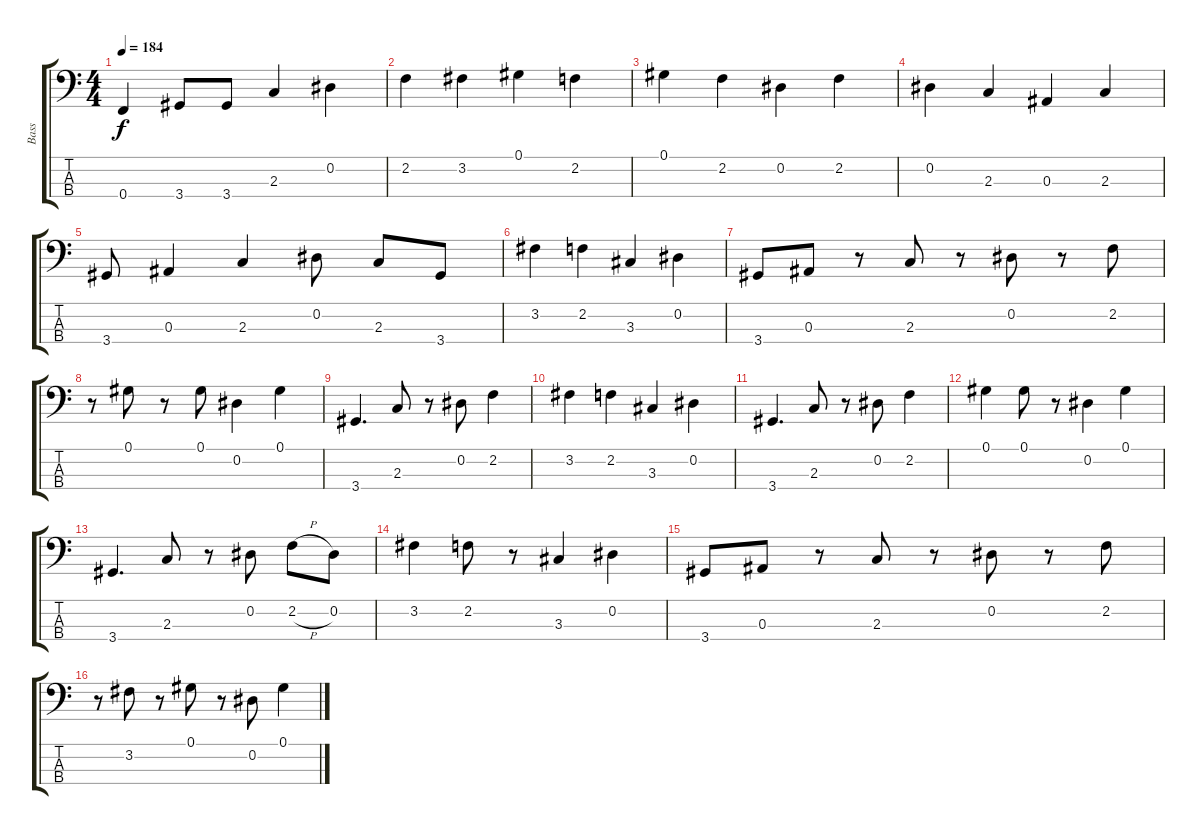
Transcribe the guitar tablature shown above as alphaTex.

\track ("Bass" "Bass") {instrument electricbassfinger}
\staff {score tabs}
\tuning (Ab2 Eb2 Bb1 F1) {hide}
\ts (4 4)
\tempo 184
\clef f4
\ks c
0.4.4{dy f} 3.4.8 3.4.8 2.3.4 0.2.4 |
2.2.4 3.2.4 0.1.4 2.2.4 |
0.1.4 2.2.4 0.2.4 2.2.4 |
0.2.4 2.3.4 0.3.4 2.3.4 |
3.4.8 0.3.4 2.3.4 0.2.8 2.3.8 3.4.8 |
3.2.4 2.2.4 3.3.4 0.2.4 |
3.4.8 0.3.8 r.8 2.3.8 r.8 0.2.8 r.8 2.2.8 |
r.8 0.1.8 r.8 0.1.8 0.2.4 0.1.4 |
3.4.4{d} 2.3.8 r.8 0.2.8 2.2.4 |
3.2.4 2.2.4 3.3.4 0.2.4 |
3.4.4{d} 2.3.8 r.8 0.2.8 2.2.4 |
0.1.4 0.1.8 r.8 0.2.4 0.1.4 |
3.4.4{d} 2.3.8 r.8 0.2.8 2.2{h}.8 0.2.8 |
3.2.4 2.2.8 r.8 3.3.4 0.2.4 |
3.4.8 0.3.8 r.8 2.3.8 r.8 0.2.8 r.8 2.2.8 |
r.8 3.2.8 r.8 0.1.8 r.8 0.2.8 0.1.4
